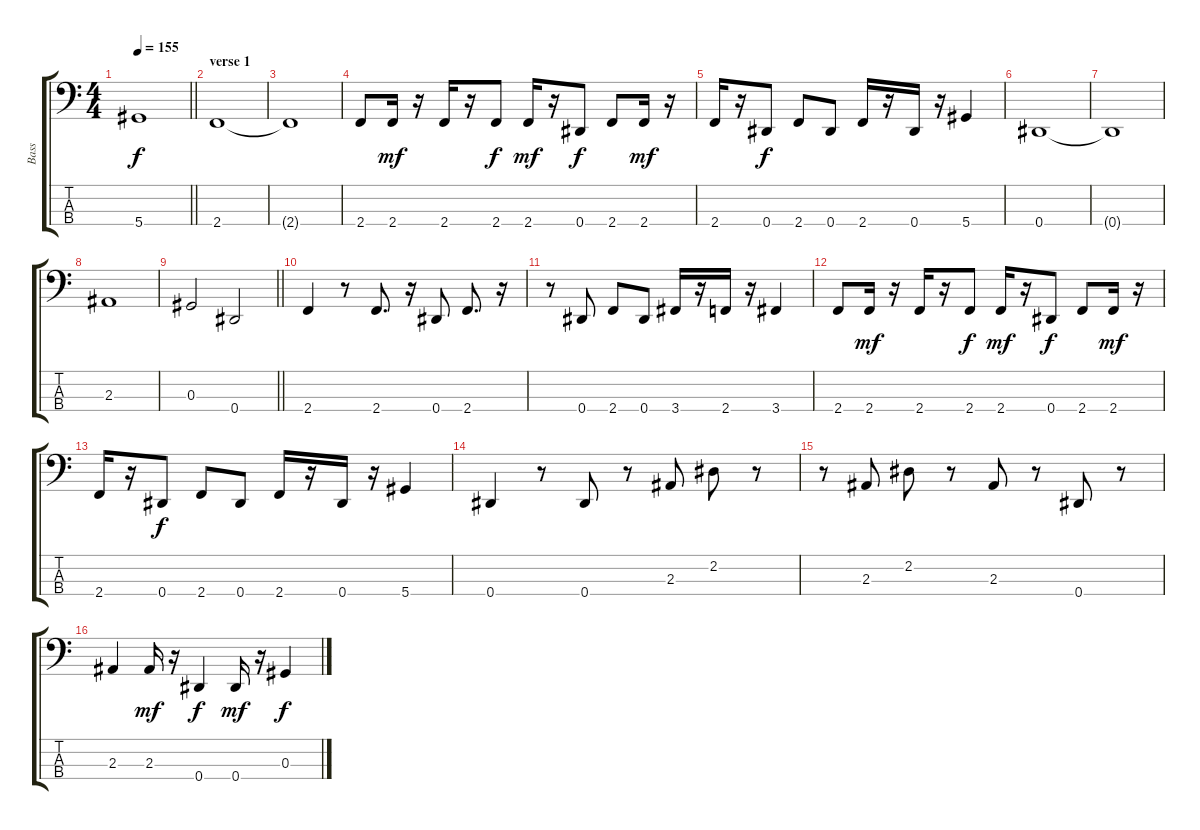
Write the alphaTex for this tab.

\track ("Bass" "Bass") {instrument electricbassfinger}
\staff {score tabs}
\tuning (Gb2 Db2 Ab1 Eb1) {hide}
\ts (4 4)
\tempo 155
\clef f4
\barLineRight lightlight
\ks c
5.4.1{dy f} |
\section ("" "verse 1")
2.4.1 |
2.4{t}.1 |
2.4.8 2.4.16{dy mf} r.16 2.4.16 r.16 2.4.8{dy f} 2.4.16{dy mf} r.16 0.4.8{dy f} 2.4.8 2.4.16{dy mf} r.16 |
2.4.16 r.16 0.4.8{dy f} 2.4.8 0.4.8 2.4.16 r.16 0.4.16 r.16 5.4.4 |
0.4.1 |
0.4{t}.1 |
2.3.1 |
\barLineRight lightlight
0.3.2 0.4.2 |
\section ("" "")
2.4.4 r.8 2.4.8{d} r.16 0.4.8 2.4.8{d} r.16 |
r.8 0.4.8 2.4.8 0.4.8 3.4.16 r.16 2.4.16 r.16 3.4.4 |
2.4.8 2.4.16{dy mf} r.16 2.4.16 r.16 2.4.8{dy f} 2.4.16{dy mf} r.16 0.4.8{dy f} 2.4.8 2.4.16{dy mf} r.16 |
2.4.16 r.16 0.4.8{dy f} 2.4.8 0.4.8 2.4.16 r.16 0.4.16 r.16 5.4.4 |
0.4.4 r.8 0.4.8 r.8 2.3.8 2.2.8 r.8 |
r.8 2.3.8 2.2.8 r.8 2.3.8 r.8 0.4.8 r.8 |
2.3.4 2.3.16{dy mf} r.16 0.4.4{dy f} 0.4.16{dy mf} r.16 0.3.4{dy f}
